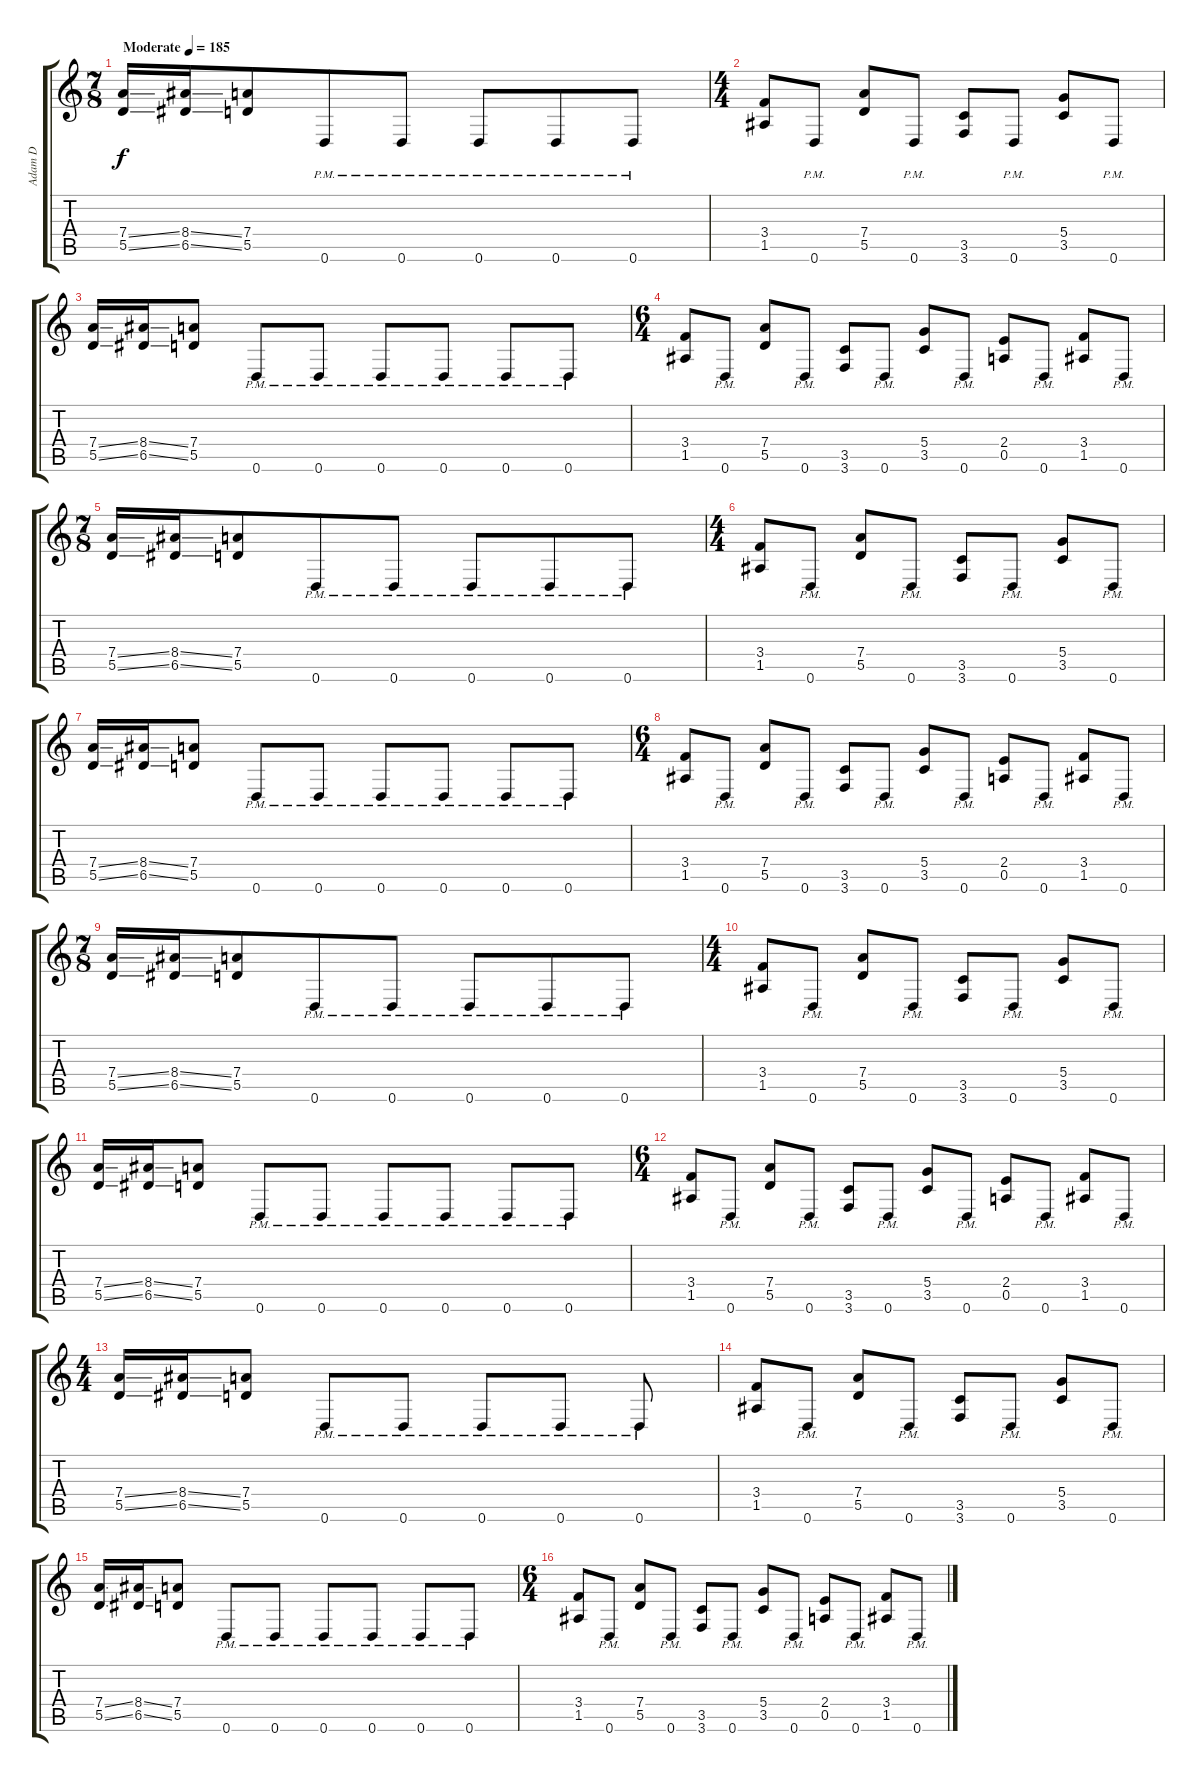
\track ("Adam D" "Adam D") {instrument distortionguitar}
\staff {score tabs}
\tuning (E4 B3 G3 D3 A2 D2) {hide}
\ts (7 8)
\tempo (185 "Moderate")
\clef g2
\ks c
(7.4{ss} 5.5{ss}).16{dy f instrument distortionguitar} (8.4{ss} 6.5{ss}).16 (7.4 5.5).8 0.6{pm}.8 0.6{pm}.8 0.6{pm}.8 0.6{pm}.8 0.6{pm}.8 |
\ts (4 4)
(3.4 1.5).8 0.6{pm}.8 (7.4 5.5).8 0.6{pm}.8 (3.5 3.6).8 0.6{pm}.8 (5.4 3.5).8 0.6{pm}.8 |
(7.4{ss} 5.5{ss}).16 (8.4{ss} 6.5{ss}).16 (7.4 5.5).8 0.6{pm}.8 0.6{pm}.8 0.6{pm}.8 0.6{pm}.8 0.6{pm}.8 0.6{pm}.8 |
\ts (6 4)
(3.4 1.5).8 0.6{pm}.8 (7.4 5.5).8 0.6{pm}.8 (3.5 3.6).8 0.6{pm}.8 (5.4 3.5).8 0.6{pm}.8 (2.4 0.5).8 0.6{pm}.8 (3.4 1.5).8 0.6{pm}.8 |
\ts (7 8)
(7.4{ss} 5.5{ss}).16 (8.4{ss} 6.5{ss}).16 (7.4 5.5).8 0.6{pm}.8 0.6{pm}.8 0.6{pm}.8 0.6{pm}.8 0.6{pm}.8 |
\ts (4 4)
(3.4 1.5).8 0.6{pm}.8 (7.4 5.5).8 0.6{pm}.8 (3.5 3.6).8 0.6{pm}.8 (5.4 3.5).8 0.6{pm}.8 |
(7.4{ss} 5.5{ss}).16 (8.4{ss} 6.5{ss}).16 (7.4 5.5).8 0.6{pm}.8 0.6{pm}.8 0.6{pm}.8 0.6{pm}.8 0.6{pm}.8 0.6{pm}.8 |
\ts (6 4)
(3.4 1.5).8 0.6{pm}.8 (7.4 5.5).8 0.6{pm}.8 (3.5 3.6).8 0.6{pm}.8 (5.4 3.5).8 0.6{pm}.8 (2.4 0.5).8 0.6{pm}.8 (3.4 1.5).8 0.6{pm}.8 |
\ts (7 8)
(7.4{ss} 5.5{ss}).16 (8.4{ss} 6.5{ss}).16 (7.4 5.5).8 0.6{pm}.8 0.6{pm}.8 0.6{pm}.8 0.6{pm}.8 0.6{pm}.8 |
\ts (4 4)
(3.4 1.5).8 0.6{pm}.8 (7.4 5.5).8 0.6{pm}.8 (3.5 3.6).8 0.6{pm}.8 (5.4 3.5).8 0.6{pm}.8 |
(7.4{ss} 5.5{ss}).16 (8.4{ss} 6.5{ss}).16 (7.4 5.5).8 0.6{pm}.8 0.6{pm}.8 0.6{pm}.8 0.6{pm}.8 0.6{pm}.8 0.6{pm}.8 |
\ts (6 4)
(3.4 1.5).8 0.6{pm}.8 (7.4 5.5).8 0.6{pm}.8 (3.5 3.6).8 0.6{pm}.8 (5.4 3.5).8 0.6{pm}.8 (2.4 0.5).8 0.6{pm}.8 (3.4 1.5).8 0.6{pm}.8 |
\ts (4 4)
(7.4{ss} 5.5{ss}).16 (8.4{ss} 6.5{ss}).16 (7.4 5.5).8 0.6{pm}.8 0.6{pm}.8 0.6{pm}.8 0.6{pm}.8 0.6{pm}.8 |
(3.4 1.5).8 0.6{pm}.8 (7.4 5.5).8 0.6{pm}.8 (3.5 3.6).8 0.6{pm}.8 (5.4 3.5).8 0.6{pm}.8 |
(7.4{ss} 5.5{ss}).16 (8.4{ss} 6.5{ss}).16 (7.4 5.5).8 0.6{pm}.8 0.6{pm}.8 0.6{pm}.8 0.6{pm}.8 0.6{pm}.8 0.6{pm}.8 |
\ts (6 4)
(3.4 1.5).8 0.6{pm}.8 (7.4 5.5).8 0.6{pm}.8 (3.5 3.6).8 0.6{pm}.8 (5.4 3.5).8 0.6{pm}.8 (2.4 0.5).8 0.6{pm}.8 (3.4 1.5).8 0.6{pm}.8
